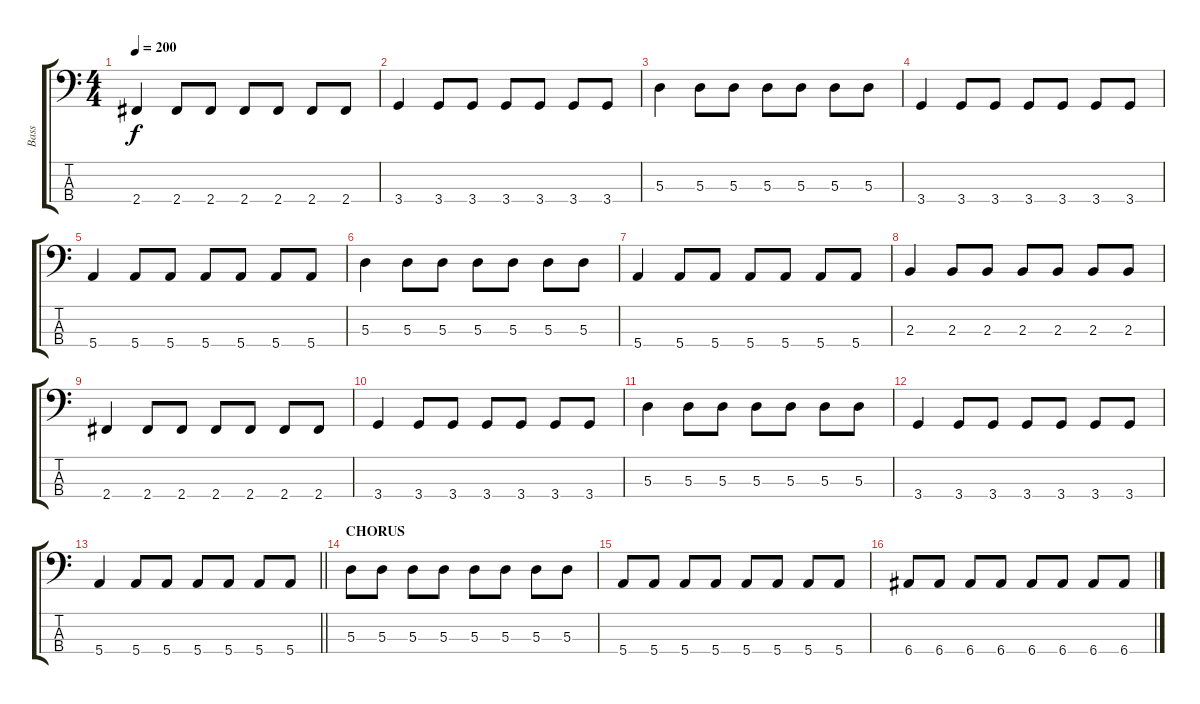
\track ("Bass" "Bass") {instrument electricbassfinger}
\staff {score tabs}
\tuning (G2 D2 A1 E1) {hide}
\ts (4 4)
\tempo 200
\clef f4
\ks c
2.4.4{dy f} 2.4.8 2.4.8 2.4.8 2.4.8 2.4.8 2.4.8 |
3.4.4 3.4.8 3.4.8 3.4.8 3.4.8 3.4.8 3.4.8 |
5.3.4 5.3.8 5.3.8 5.3.8 5.3.8 5.3.8 5.3.8 |
3.4.4 3.4.8 3.4.8 3.4.8 3.4.8 3.4.8 3.4.8 |
5.4.4 5.4.8 5.4.8 5.4.8 5.4.8 5.4.8 5.4.8 |
5.3.4 5.3.8 5.3.8 5.3.8 5.3.8 5.3.8 5.3.8 |
5.4.4 5.4.8 5.4.8 5.4.8 5.4.8 5.4.8 5.4.8 |
2.3.4 2.3.8 2.3.8 2.3.8 2.3.8 2.3.8 2.3.8 |
2.4.4 2.4.8 2.4.8 2.4.8 2.4.8 2.4.8 2.4.8 |
3.4.4 3.4.8 3.4.8 3.4.8 3.4.8 3.4.8 3.4.8 |
5.3.4 5.3.8 5.3.8 5.3.8 5.3.8 5.3.8 5.3.8 |
3.4.4 3.4.8 3.4.8 3.4.8 3.4.8 3.4.8 3.4.8 |
\barLineRight lightlight
5.4.4 5.4.8 5.4.8 5.4.8 5.4.8 5.4.8 5.4.8 |
\section ("" "CHORUS")
5.3.8 5.3.8 5.3.8 5.3.8 5.3.8 5.3.8 5.3.8 5.3.8 |
5.4.8 5.4.8 5.4.8 5.4.8 5.4.8 5.4.8 5.4.8 5.4.8 |
6.4.8 6.4.8 6.4.8 6.4.8 6.4.8 6.4.8 6.4.8 6.4.8
